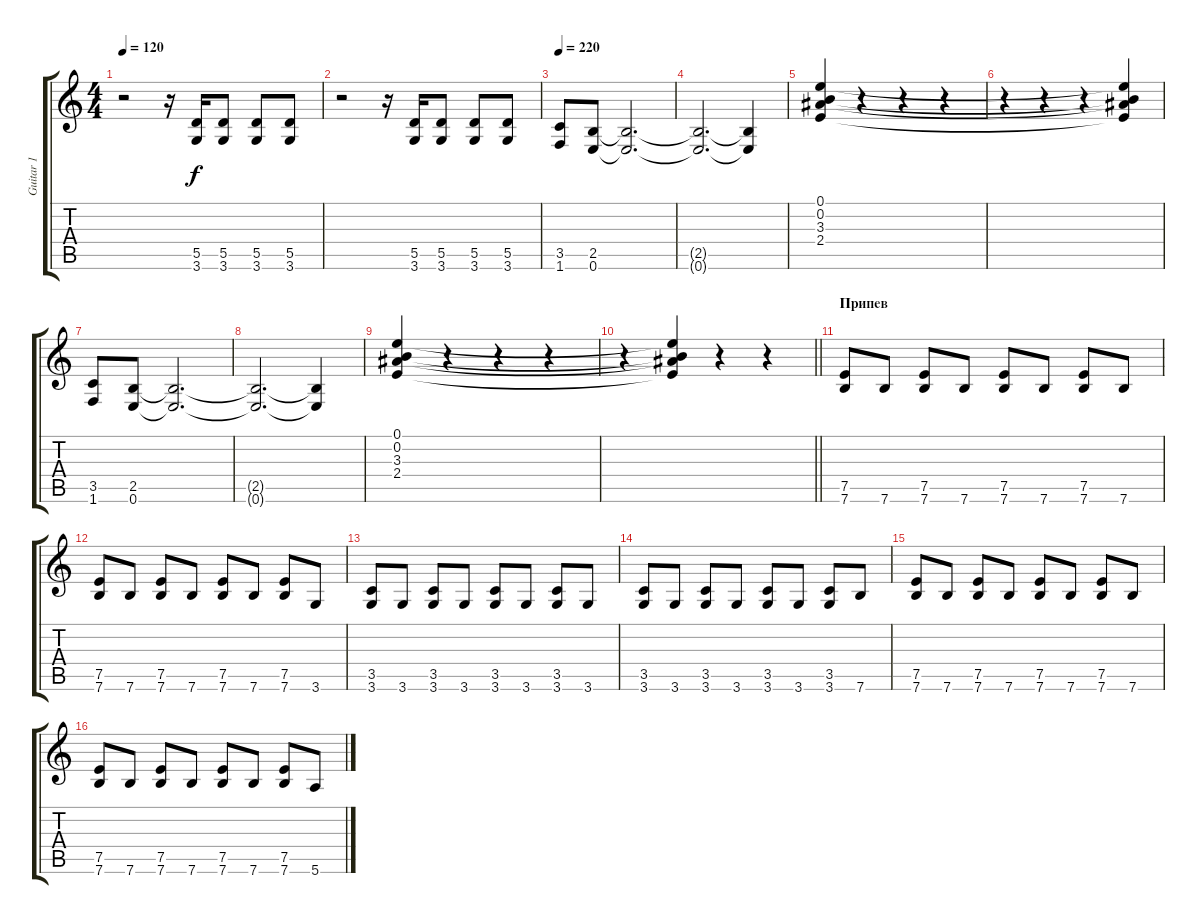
\track ("Guitar 1" "Guitar 1") {instrument overdrivenguitar}
\staff {score tabs}
\tuning (E4 B3 G3 D3 A2 E2) {hide}
\ts (4 4)
\tempo 120
\clef g2
\ks c
r.2{dy f balance 0} r.16 (5.5 3.6).16 (5.5 3.6).8 (5.5 3.6).8 (5.5 3.6).8 |
r.2 r.16 (5.5 3.6).16 (5.5 3.6).8 (5.5 3.6).8 (5.5 3.6).8 |
\tempo 220
(3.5 1.6).8 (2.5 0.6).8 (2.5{t} 0.6{t}).2{d} |
(2.5{t} 0.6{t}).2{d} (2.5{t} 0.6{t}).4 |
(0.1 0.2 3.3 2.4).4 r.4 r.4 r.4 |
r.4 r.4 r.4 (0.1{t} 0.2{t} 3.3{t} 2.4{t}).4 |
(3.5 1.6).8 (2.5 0.6).8 (2.5{t} 0.6{t}).2{d} |
(2.5{t} 0.6{t}).2{d} (2.5{t} 0.6{t}).4 |
(0.1 0.2 3.3 2.4).4 r.4 r.4 r.4 |
\barLineRight lightlight
r.4 (0.1{t} 0.2{t} 3.3{t} 2.4{t}).4 r.4 r.4 |
\section ("" "Припев")
(7.5 7.6).8 7.6.8 (7.5 7.6).8 7.6.8 (7.5 7.6).8 7.6.8 (7.5 7.6).8 7.6.8 |
(7.5 7.6).8 7.6.8 (7.5 7.6).8 7.6.8 (7.5 7.6).8 7.6.8 (7.5 7.6).8 3.6.8 |
(3.5 3.6).8 3.6.8 (3.5 3.6).8 3.6.8 (3.5 3.6).8 3.6.8 (3.5 3.6).8 3.6.8 |
(3.5 3.6).8 3.6.8 (3.5 3.6).8 3.6.8 (3.5 3.6).8 3.6.8 (3.5 3.6).8 7.6.8 |
(7.5 7.6).8 7.6.8 (7.5 7.6).8 7.6.8 (7.5 7.6).8 7.6.8 (7.5 7.6).8 7.6.8 |
(7.5 7.6).8 7.6.8 (7.5 7.6).8 7.6.8 (7.5 7.6).8 7.6.8 (7.5 7.6).8 5.6.8
